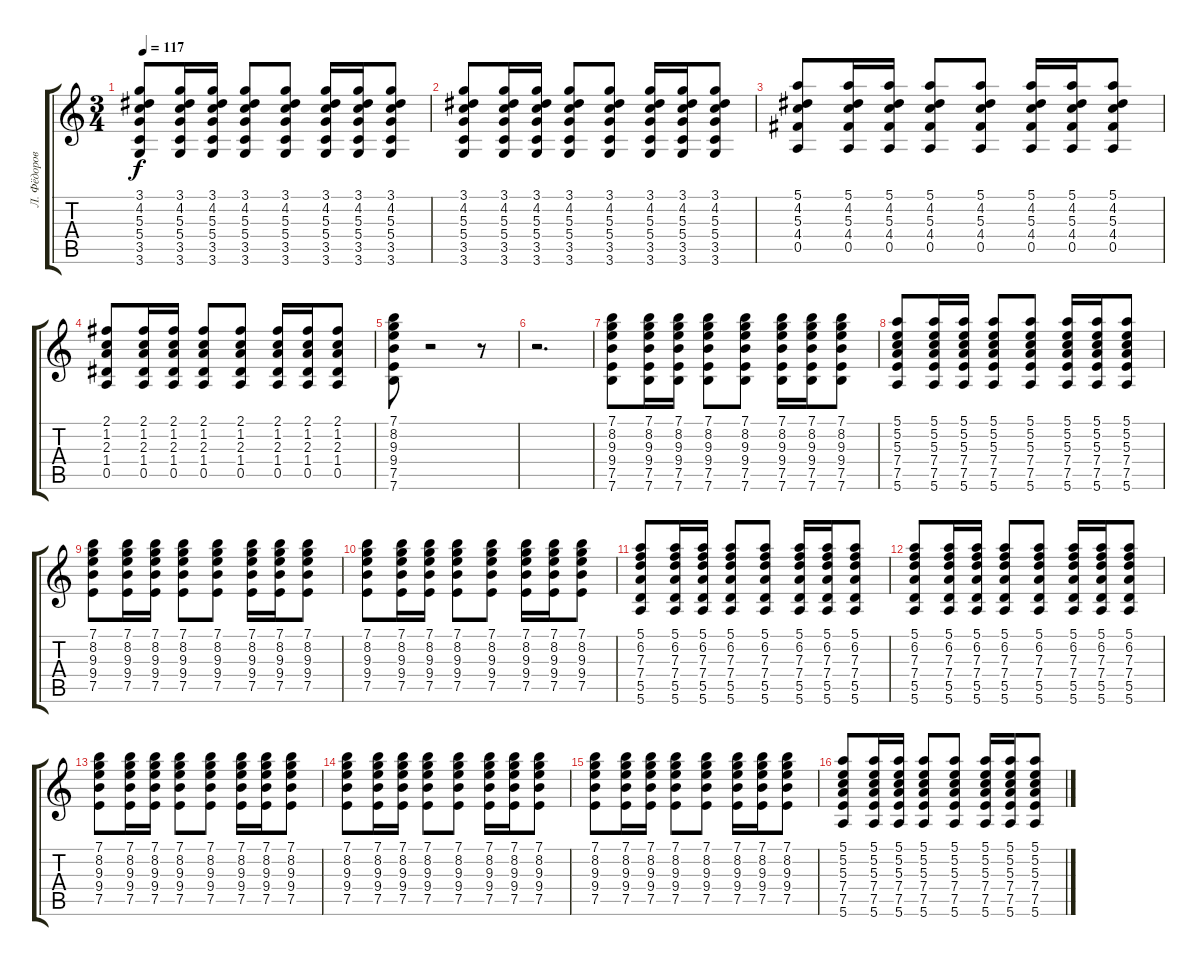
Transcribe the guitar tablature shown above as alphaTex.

\track ("Л. Фёдоров" "Л. Фёдоров") {instrument electricguitarclean}
\staff {score tabs}
\tuning (E4 B3 G3 D3 A2 E2) {hide}
\ts (3 4)
\tempo 117
\clef g2
\ks c
(3.1 4.2 5.3 5.4 3.5 3.6).8{dy f} (3.1 4.2 5.3 5.4 3.5 3.6).16 (3.1 4.2 5.3 5.4 3.5 3.6).16 (3.1 4.2 5.3 5.4 3.5 3.6).8 (3.1 4.2 5.3 5.4 3.5 3.6).8 (3.1 4.2 5.3 5.4 3.5 3.6).16 (3.1 4.2 5.3 5.4 3.5 3.6).16 (3.1 4.2 5.3 5.4 3.5 3.6).8 |
(3.1 4.2 5.3 5.4 3.5 3.6).8 (3.1 4.2 5.3 5.4 3.5 3.6).16 (3.1 4.2 5.3 5.4 3.5 3.6).16 (3.1 4.2 5.3 5.4 3.5 3.6).8 (3.1 4.2 5.3 5.4 3.5 3.6).8 (3.1 4.2 5.3 5.4 3.5 3.6).16 (3.1 4.2 5.3 5.4 3.5 3.6).16 (3.1 4.2 5.3 5.4 3.5 3.6).8 |
(5.1 4.2 5.3 4.4 0.5).8 (5.1 4.2 5.3 4.4 0.5).16 (5.1 4.2 5.3 4.4 0.5).16 (5.1 4.2 5.3 4.4 0.5).8 (5.1 4.2 5.3 4.4 0.5).8 (5.1 4.2 5.3 4.4 0.5).16 (5.1 4.2 5.3 4.4 0.5).16 (5.1 4.2 5.3 4.4 0.5).8 |
(2.1 1.2 2.3 1.4 0.5).8 (2.1 1.2 2.3 1.4 0.5).16 (2.1 1.2 2.3 1.4 0.5).16 (2.1 1.2 2.3 1.4 0.5).8 (2.1 1.2 2.3 1.4 0.5).8 (2.1 1.2 2.3 1.4 0.5).16 (2.1 1.2 2.3 1.4 0.5).16 (2.1 1.2 2.3 1.4 0.5).8 |
(7.1 8.2 9.3 9.4 7.5 7.6).8 r.2 r.8 |
r.2{d} |
(7.1 8.2 9.3 9.4 7.5 7.6).8 (7.1 8.2 9.3 9.4 7.5 7.6).16 (7.1 8.2 9.3 9.4 7.5 7.6).16 (7.1 8.2 9.3 9.4 7.5 7.6).8 (7.1 8.2 9.3 9.4 7.5 7.6).8 (7.1 8.2 9.3 9.4 7.5 7.6).16 (7.1 8.2 9.3 9.4 7.5 7.6).16 (7.1 8.2 9.3 9.4 7.5 7.6).8 |
(5.1 5.2 5.3 7.4 7.5 5.6).8 (5.1 5.2 5.3 7.4 7.5 5.6).16 (5.1 5.2 5.3 7.4 7.5 5.6).16 (5.1 5.2 5.3 7.4 7.5 5.6).8 (5.1 5.2 5.3 7.4 7.5 5.6).8 (5.1 5.2 5.3 7.4 7.5 5.6).16 (5.1 5.2 5.3 7.4 7.5 5.6).16 (5.1 5.2 5.3 7.4 7.5 5.6).8 |
(7.1 8.2 9.3 9.4 7.5).8 (7.1 8.2 9.3 9.4 7.5).16 (7.1 8.2 9.3 9.4 7.5).16 (7.1 8.2 9.3 9.4 7.5).8 (7.1 8.2 9.3 9.4 7.5).8 (7.1 8.2 9.3 9.4 7.5).16 (7.1 8.2 9.3 9.4 7.5).16 (7.1 8.2 9.3 9.4 7.5).8 |
(7.1 8.2 9.3 9.4 7.5).8 (7.1 8.2 9.3 9.4 7.5).16 (7.1 8.2 9.3 9.4 7.5).16 (7.1 8.2 9.3 9.4 7.5).8 (7.1 8.2 9.3 9.4 7.5).8 (7.1 8.2 9.3 9.4 7.5).16 (7.1 8.2 9.3 9.4 7.5).16 (7.1 8.2 9.3 9.4 7.5).8 |
(5.1 6.2 7.3 7.4 5.5 5.6).8 (5.1 6.2 7.3 7.4 5.5 5.6).16 (5.1 6.2 7.3 7.4 5.5 5.6).16 (5.1 6.2 7.3 7.4 5.5 5.6).8 (5.1 6.2 7.3 7.4 5.5 5.6).8 (5.1 6.2 7.3 7.4 5.5 5.6).16 (5.1 6.2 7.3 7.4 5.5 5.6).16 (5.1 6.2 7.3 7.4 5.5 5.6).8 |
(5.1 6.2 7.3 7.4 5.5 5.6).8 (5.1 6.2 7.3 7.4 5.5 5.6).16 (5.1 6.2 7.3 7.4 5.5 5.6).16 (5.1 6.2 7.3 7.4 5.5 5.6).8 (5.1 6.2 7.3 7.4 5.5 5.6).8 (5.1 6.2 7.3 7.4 5.5 5.6).16 (5.1 6.2 7.3 7.4 5.5 5.6).16 (5.1 6.2 7.3 7.4 5.5 5.6).8 |
(7.1 8.2 9.3 9.4 7.5).8 (7.1 8.2 9.3 9.4 7.5).16 (7.1 8.2 9.3 9.4 7.5).16 (7.1 8.2 9.3 9.4 7.5).8 (7.1 8.2 9.3 9.4 7.5).8 (7.1 8.2 9.3 9.4 7.5).16 (7.1 8.2 9.3 9.4 7.5).16 (7.1 8.2 9.3 9.4 7.5).8 |
(7.1 8.2 9.3 9.4 7.5).8 (7.1 8.2 9.3 9.4 7.5).16 (7.1 8.2 9.3 9.4 7.5).16 (7.1 8.2 9.3 9.4 7.5).8 (7.1 8.2 9.3 9.4 7.5).8 (7.1 8.2 9.3 9.4 7.5).16 (7.1 8.2 9.3 9.4 7.5).16 (7.1 8.2 9.3 9.4 7.5).8 |
(7.1 8.2 9.3 9.4 7.5).8 (7.1 8.2 9.3 9.4 7.5).16 (7.1 8.2 9.3 9.4 7.5).16 (7.1 8.2 9.3 9.4 7.5).8 (7.1 8.2 9.3 9.4 7.5).8 (7.1 8.2 9.3 9.4 7.5).16 (7.1 8.2 9.3 9.4 7.5).16 (7.1 8.2 9.3 9.4 7.5).8 |
(5.1 5.2 5.3 7.4 7.5 5.6).8 (5.1 5.2 5.3 7.4 7.5 5.6).16 (5.1 5.2 5.3 7.4 7.5 5.6).16 (5.1 5.2 5.3 7.4 7.5 5.6).8 (5.1 5.2 5.3 7.4 7.5 5.6).8 (5.1 5.2 5.3 7.4 7.5 5.6).16 (5.1 5.2 5.3 7.4 7.5 5.6).16 (5.1 5.2 5.3 7.4 7.5 5.6).8
